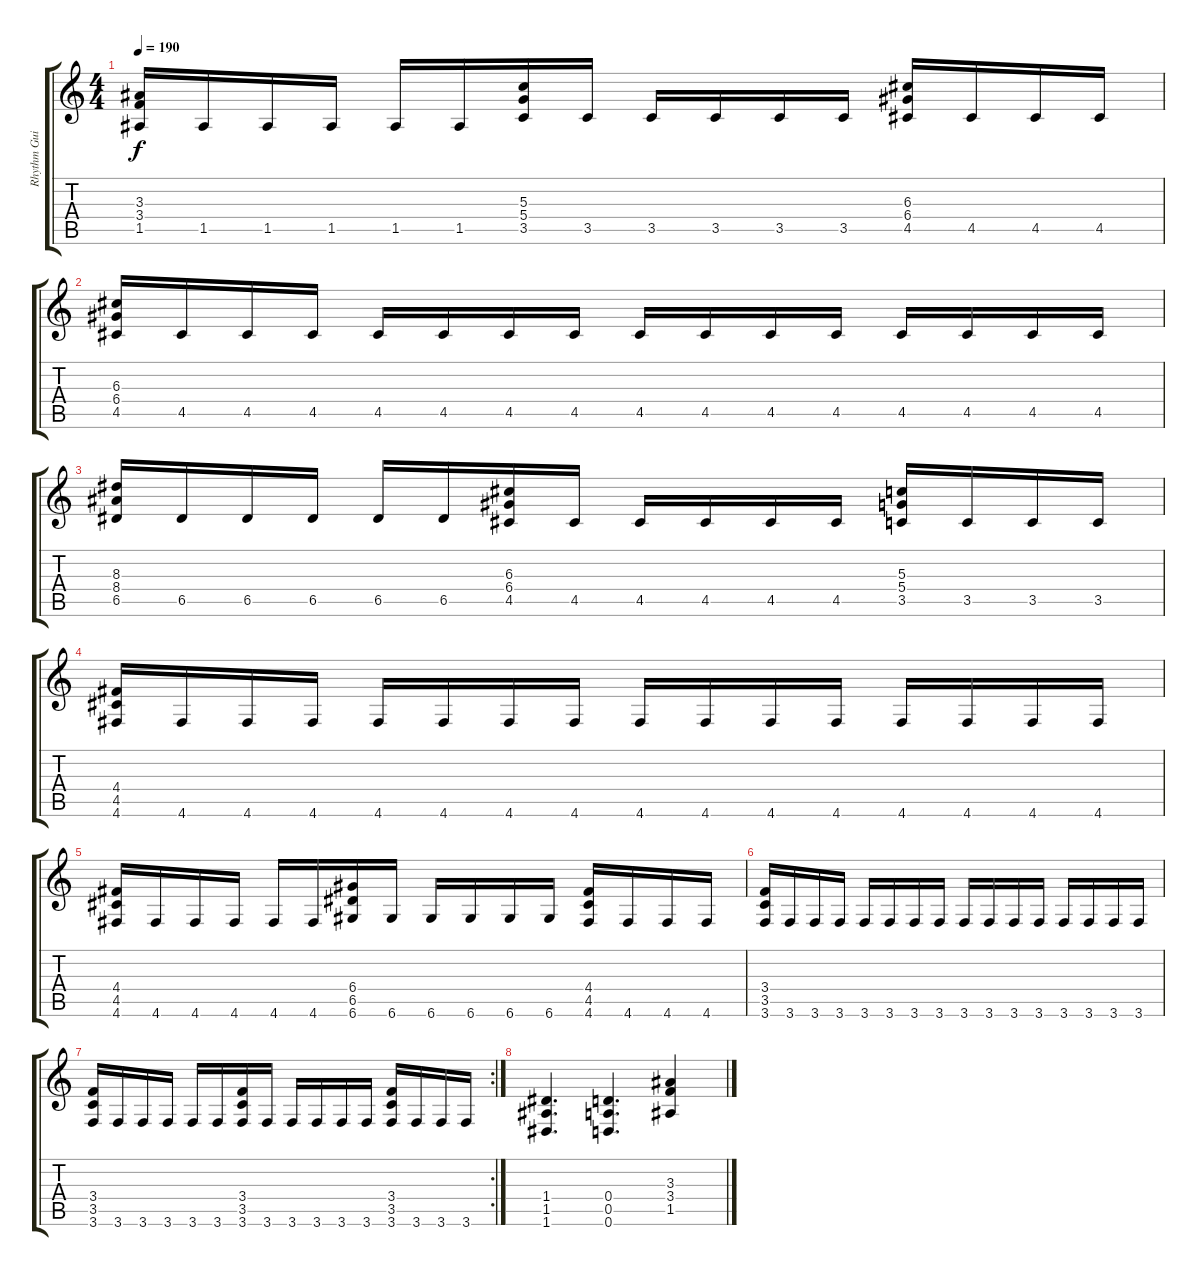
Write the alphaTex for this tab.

\track ("Rhythm Guitar" "Rhythm Gui") {instrument distortionguitar}
\staff {score tabs}
\tuning (E4 B3 G3 D3 A2 D2) {hide}
\ts (4 4)
\tempo 190
\clef g2
\ks c
(3.3 3.4 1.5).16{dy f} 1.5.16 1.5.16 1.5.16 1.5.16 1.5.16 (5.3 5.4 3.5).16 3.5.16 3.5.16 3.5.16 3.5.16 3.5.16 (6.3 6.4 4.5).16 4.5.16 4.5.16 4.5.16 |
(6.3 6.4 4.5).16 4.5.16 4.5.16 4.5.16 4.5.16 4.5.16 4.5.16 4.5.16 4.5.16 4.5.16 4.5.16 4.5.16 4.5.16 4.5.16 4.5.16 4.5.16 |
(8.3 8.4 6.5).16 6.5.16 6.5.16 6.5.16 6.5.16 6.5.16 (6.3 6.4 4.5).16 4.5.16 4.5.16 4.5.16 4.5.16 4.5.16 (5.3 5.4 3.5).16 3.5.16 3.5.16 3.5.16 |
(4.4 4.5 4.6).16 4.6.16 4.6.16 4.6.16 4.6.16 4.6.16 4.6.16 4.6.16 4.6.16 4.6.16 4.6.16 4.6.16 4.6.16 4.6.16 4.6.16 4.6.16 |
(4.4 4.5 4.6).16 4.6.16 4.6.16 4.6.16 4.6.16 4.6.16 (6.4 6.5 6.6).16 6.6.16 6.6.16 6.6.16 6.6.16 6.6.16 (4.4 4.5 4.6).16 4.6.16 4.6.16 4.6.16 |
(3.4 3.5 3.6).16 3.6.16 3.6.16 3.6.16 3.6.16 3.6.16 3.6.16 3.6.16 3.6.16 3.6.16 3.6.16 3.6.16 3.6.16 3.6.16 3.6.16 3.6.16 |
\rc 2
(3.4 3.5 3.6).16 3.6.16 3.6.16 3.6.16 3.6.16 3.6.16 (3.4 3.5 3.6).16 3.6.16 3.6.16 3.6.16 3.6.16 3.6.16 (3.4 3.5 3.6).16 3.6.16 3.6.16 3.6.16 |
(1.4 1.5 1.6).4{d} (0.4 0.5 0.6).4{d} (3.3 3.4 1.5).4
